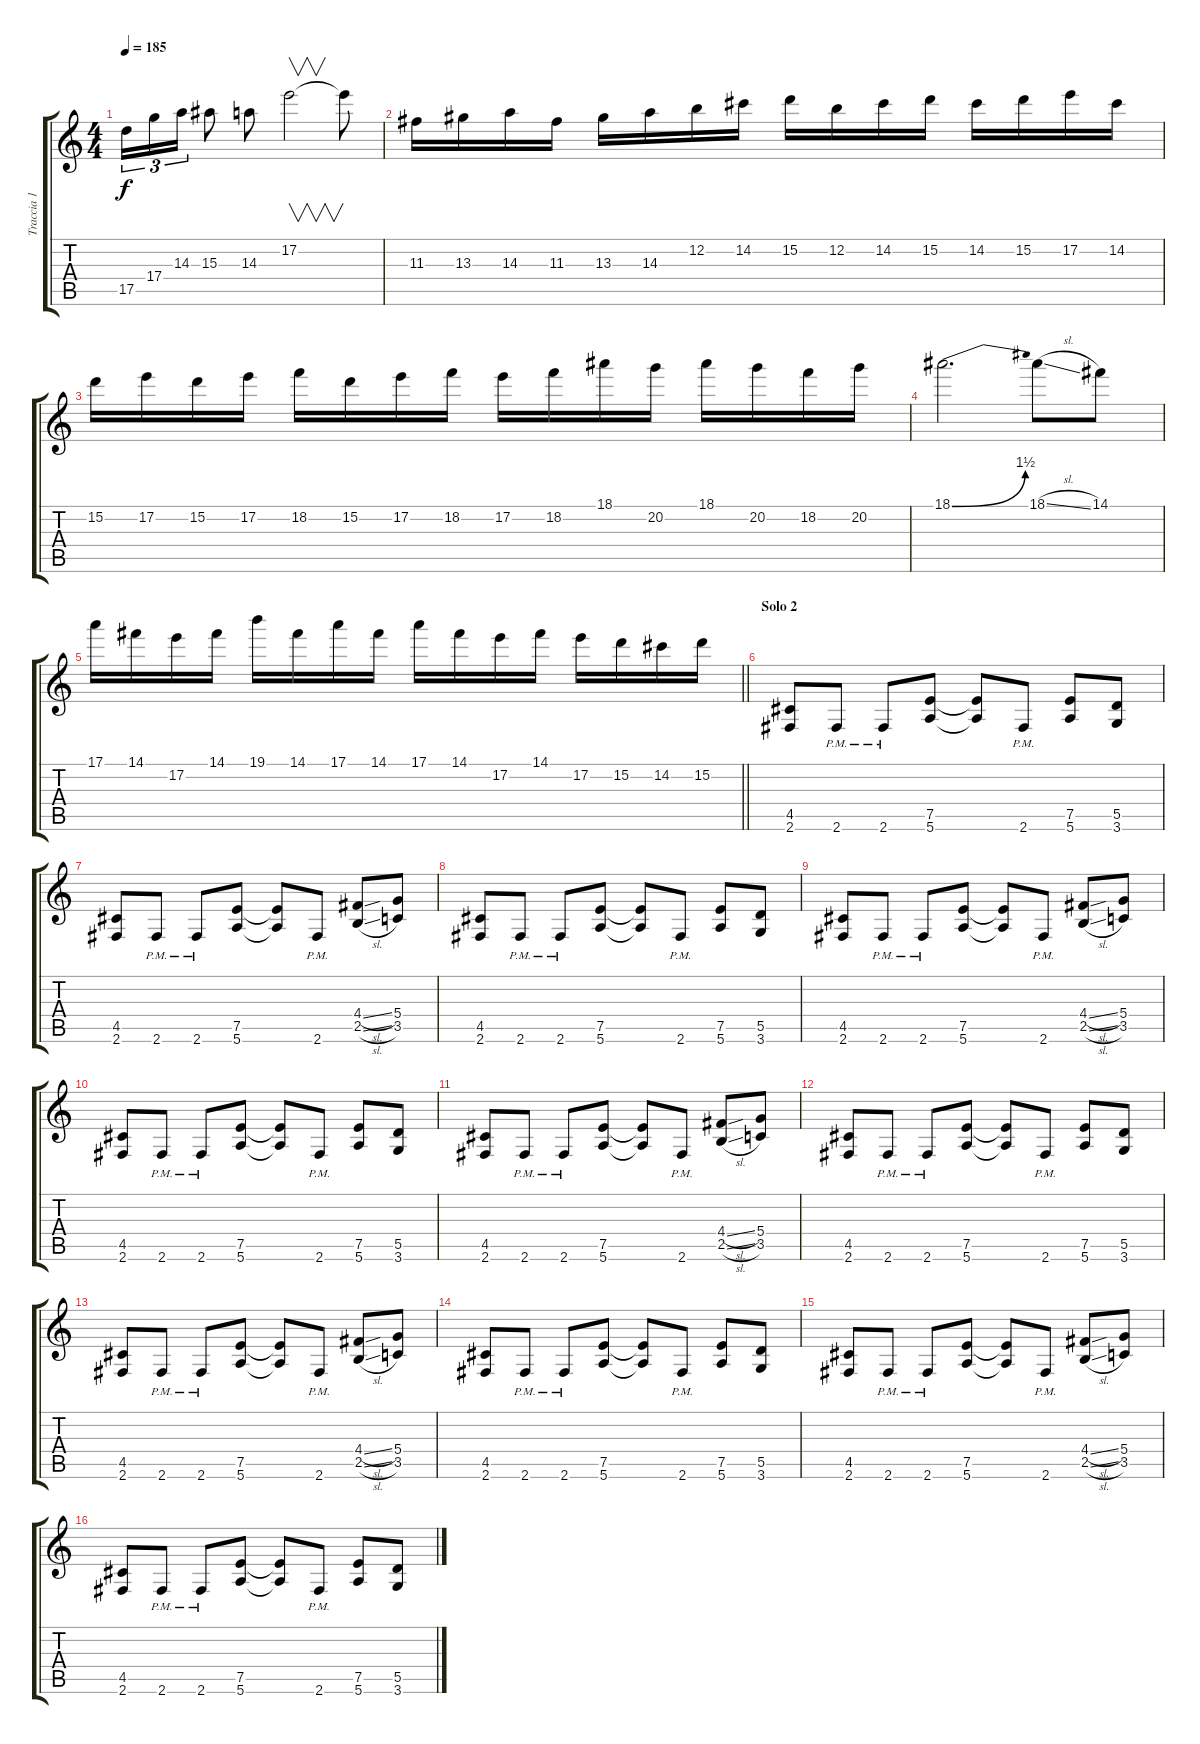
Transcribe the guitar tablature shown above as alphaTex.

\track ("Traccia 1" "Traccia 1") {instrument distortionguitar}
\staff {score tabs}
\tuning (E4 B3 G3 D3 A2 E2) {hide}
\ts (4 4)
\tempo 185
\clef g2
\ks c
17.5.16{tu (3 2) dy f} 17.4.16{tu (3 2)} 14.3.16{tu (3 2)} 15.3.8 14.3.8 17.2.2{v} 17.2{t}.8 |
11.3.16 13.3.16 14.3.16 11.3.16 13.3.16 14.3.16 12.2.16 14.2.16 15.2.16 12.2.16 14.2.16 15.2.16 14.2.16 15.2.16 17.2.16 14.2.16 |
15.2.16 17.2.16 15.2.16 17.2.16 18.2.16 15.2.16 17.2.16 18.2.16 17.2.16 18.2.16 18.1.16 20.2.16 18.1.16 20.2.16 18.2.16 20.2.16 |
18.1{be (bend 0 0 60 6)}.2{d} 18.1{sl}.8 14.1.8 |
\barLineRight lightlight
17.1.16 14.1.16 17.2.16 14.1.16 19.1.16 14.1.16 17.1.16 14.1.16 17.1.16 14.1.16 17.2.16 14.1.16 17.2.16 15.2.16 14.2.16 15.2.16 |
\section ("" "Solo 2")
(4.5 2.6).8 2.6{pm}.8 2.6{pm}.8 (7.5 5.6).8 (7.5{t} 5.6{t}).8 2.6{pm}.8 (7.5 5.6).8 (5.5 3.6).8 |
(4.5 2.6).8 2.6{pm}.8 2.6{pm}.8 (7.5 5.6).8 (7.5{t} 5.6{t}).8 2.6{pm}.8 (4.4{sl} 2.5{sl}).8 (5.4 3.5).8 |
(4.5 2.6).8 2.6{pm}.8 2.6{pm}.8 (7.5 5.6).8 (7.5{t} 5.6{t}).8 2.6{pm}.8 (7.5 5.6).8 (5.5 3.6).8 |
(4.5 2.6).8 2.6{pm}.8 2.6{pm}.8 (7.5 5.6).8 (7.5{t} 5.6{t}).8 2.6{pm}.8 (4.4{sl} 2.5{sl}).8 (5.4 3.5).8 |
(4.5 2.6).8 2.6{pm}.8 2.6{pm}.8 (7.5 5.6).8 (7.5{t} 5.6{t}).8 2.6{pm}.8 (7.5 5.6).8 (5.5 3.6).8 |
(4.5 2.6).8 2.6{pm}.8 2.6{pm}.8 (7.5 5.6).8 (7.5{t} 5.6{t}).8 2.6{pm}.8 (4.4{sl} 2.5{sl}).8 (5.4 3.5).8 |
(4.5 2.6).8 2.6{pm}.8 2.6{pm}.8 (7.5 5.6).8 (7.5{t} 5.6{t}).8 2.6{pm}.8 (7.5 5.6).8 (5.5 3.6).8 |
(4.5 2.6).8 2.6{pm}.8 2.6{pm}.8 (7.5 5.6).8 (7.5{t} 5.6{t}).8 2.6{pm}.8 (4.4{sl} 2.5{sl}).8 (5.4 3.5).8 |
(4.5 2.6).8 2.6{pm}.8 2.6{pm}.8 (7.5 5.6).8 (7.5{t} 5.6{t}).8 2.6{pm}.8 (7.5 5.6).8 (5.5 3.6).8 |
(4.5 2.6).8 2.6{pm}.8 2.6{pm}.8 (7.5 5.6).8 (7.5{t} 5.6{t}).8 2.6{pm}.8 (4.4{sl} 2.5{sl}).8 (5.4 3.5).8 |
(4.5 2.6).8 2.6{pm}.8 2.6{pm}.8 (7.5 5.6).8 (7.5{t} 5.6{t}).8 2.6{pm}.8 (7.5 5.6).8 (5.5 3.6).8
